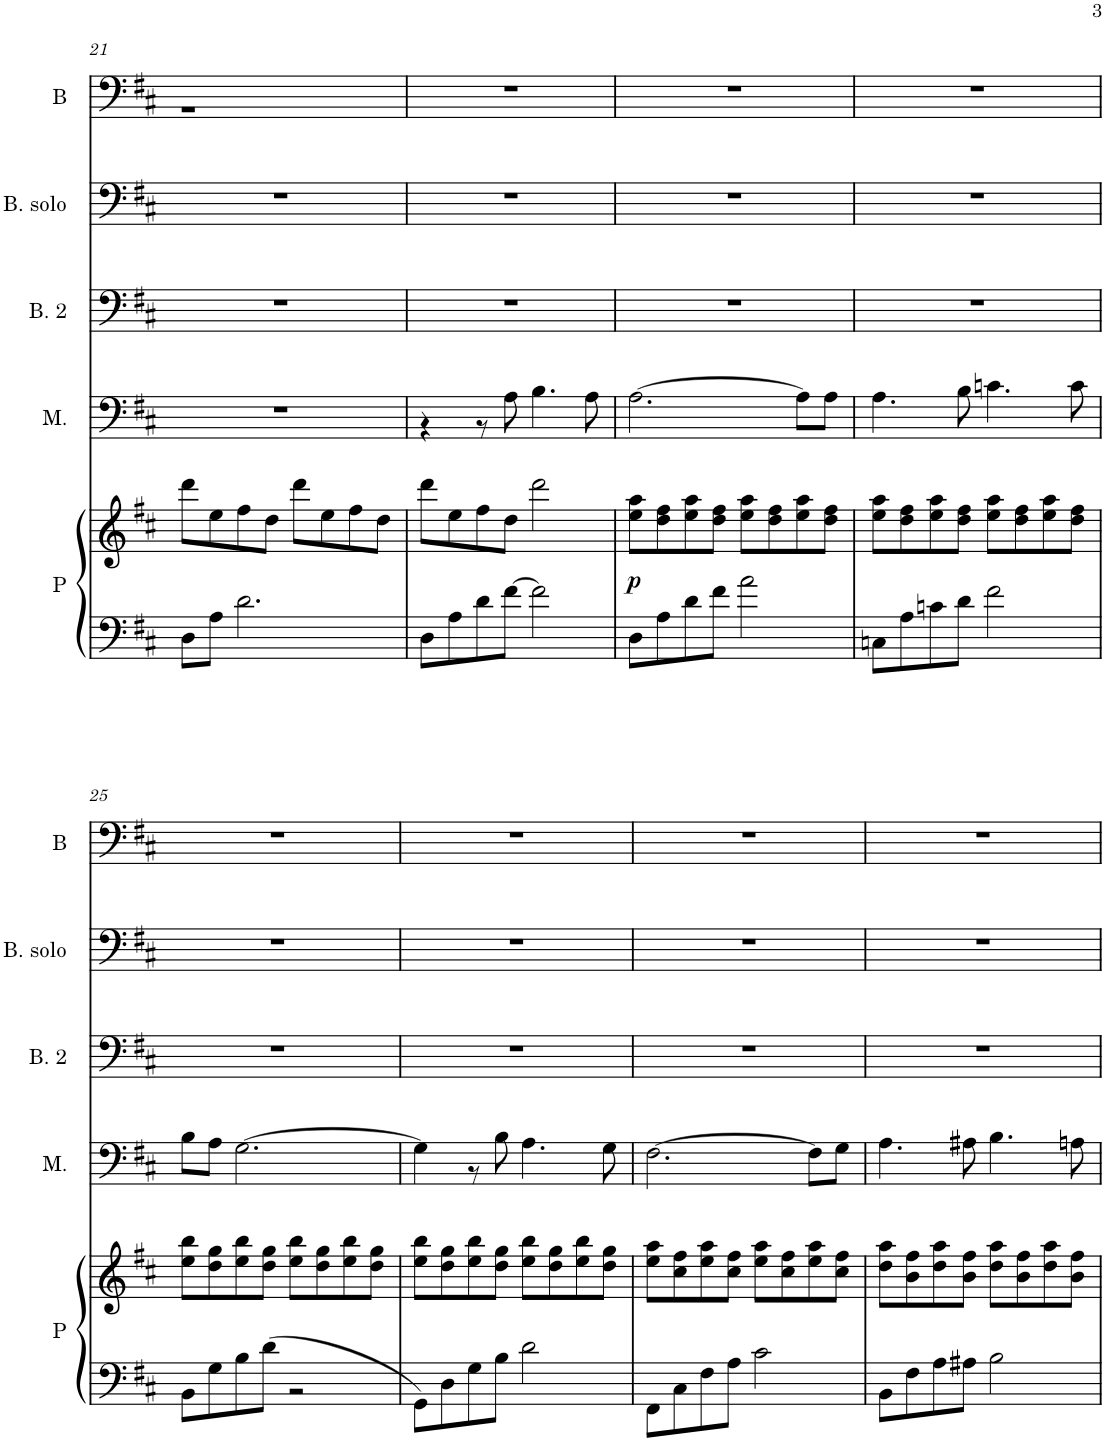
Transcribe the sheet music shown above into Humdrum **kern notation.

**kern	**kern	**dynam	**kern	**kern	**kern	**kern
*part5	*part5	*part5	*part4	*part3	*part2	*part1
*staff6	*staff5	*staff5/6	*staff4	*staff3	*staff2	*staff1
*I"Piano	*	*	*I"Men	*I"Bass 2	*I"Bass solo	*I"Bass
*I'P	*	*	*I'M.	*I'B. 2	*I'B. solo	*I'B
!!LO:PB:g=z
*clefF4	*clefG2	*	*clefF4	*clefF4	*clefF4	*clefF4
*k[f#c#]	*k[f#c#]	*	*k[f#c#]	*k[f#c#]	*k[f#c#]	*k[f#c#]
*M4/4	*M4/4	*	*M4/4	*M4/4	*M4/4	*M4/4
=21	=21	=21	=21	=21	=21	=21
*^	*	*	*	*	*	*^
1ryy	8D\L	8ddd\L	.	1r	1r	1r	1ryy	1r
.	8A\J	8ee\	.	.	.	.	.	.
.	2.d\	8ff#\	.	.	.	.	.	.
.	.	8dd\J	.	.	.	.	.	.
.	.	8ddd\L	.	.	.	.	.	.
.	.	8ee\	.	.	.	.	.	.
.	.	8ff#\	.	.	.	.	.	.
.	.	8dd\J	.	.	.	.	.	.
*	*	*	*	*	*	*	*v	*v
=22	=22	=22	=22	=22	=22	=22	=22
*	*	*	*	*^	*	*	*
1ryy	8D\L	8ddd\L	.	1ryy	4r	1r	1r	1r
.	8A\	8ee\	.	.	.	.	.	.
.	8d\	8ff#\	.	.	8r	.	.	.
.	[>8f#\J	8dd\J	.	.	8A\	.	.	.
.	2f#\]	2ddd\	.	.	4.B\	.	.	.
.	.	.	.	.	8A\	.	.	.
=23	=23	=23	=23	=23	=23	=23	=23	=23
!	!	!	!LO:DY:b	!	!	!	!	!
1ryy	8D\L	8ee\ 8aa\L	p	1ryy	[>2.A\	1r	1r	1r
.	8A\	8dd\ 8ff#\	.	.	.	.	.	.
.	8d\	8ee\ 8aa\	.	.	.	.	.	.
.	8f#\J	8dd\ 8ff#\J	.	.	.	.	.	.
.	2a\	8ee\ 8aa\L	.	.	.	.	.	.
.	.	8dd\ 8ff#\	.	.	.	.	.	.
.	.	8ee\ 8aa\	.	.	8A\L]	.	.	.
.	.	8dd\ 8ff#\J	.	.	8A\J	.	.	.
=24	=24	=24	=24	=24	=24	=24	=24	=24
1ryy	8Cn\L	8ee\ 8aa\L	.	1ryy	4.A\	1r	1r	1r
.	8A\	8dd\ 8ff#\	.	.	.	.	.	.
.	8cn\	8ee\ 8aa\	.	.	.	.	.	.
.	8d\J	8dd\ 8ff#\J	.	.	8B\	.	.	.
.	2f#\	8ee\ 8aa\L	.	.	4.cn\	.	.	.
.	.	8dd\ 8ff#\	.	.	.	.	.	.
.	.	8ee\ 8aa\	.	.	.	.	.	.
.	.	8dd\ 8ff#\J	.	.	8c\	.	.	.
!!LO:LB:g=z
=25	=25	=25	=25	=25	=25	=25	=25	=25
1ryy	8BB\L	8ee\ 8bb\L	.	1ryy	8B\L	1r	1r	1r
.	8G\	8dd\ 8gg\	.	.	8A\J	.	.	.
.	8B\	8ee\ 8bb\	.	.	[>2.G\	.	.	.
.	8d\J	8dd\ 8gg\J	.	.	.	.	.	.
.	2r	8ee\ 8bb\L	.	.	.	.	.	.
.	.	8dd\ 8gg\	.	.	.	.	.	.
.	.	8ee\ 8bb\	.	.	.	.	.	.
.	.	8dd\ 8gg\J	.	.	.	.	.	.
=26	=26	=26	=26	=26	=26	=26	=26	=26
1ryy	8GG\L	8ee\ 8bb\L	.	1ryy	4G\]	1r	1r	1r
.	8D\	8dd\ 8gg\	.	.	.	.	.	.
.	8G\	8ee\ 8bb\	.	.	8r	.	.	.
.	8B\J	8dd\ 8gg\J	.	.	8B\	.	.	.
.	2d\	8ee\ 8bb\L	.	.	4.A\	.	.	.
.	.	8dd\ 8gg\	.	.	.	.	.	.
.	.	8ee\ 8bb\	.	.	.	.	.	.
.	.	8dd\ 8gg\J	.	.	8G\	.	.	.
=27	=27	=27	=27	=27	=27	=27	=27	=27
1ryy	8FF#\L	8ee\ 8aa\L	.	1ryy	[>2.F#\	1r	1r	1r
.	8C#\	8cc#\ 8ff#\	.	.	.	.	.	.
.	8F#\	8ee\ 8aa\	.	.	.	.	.	.
.	8A\J	8cc#\ 8ff#\J	.	.	.	.	.	.
.	2c#\	8ee\ 8aa\L	.	.	.	.	.	.
.	.	8cc#\ 8ff#\	.	.	.	.	.	.
.	.	8ee\ 8aa\	.	.	8F#\L]	.	.	.
.	.	8cc#\ 8ff#\J	.	.	8G\J	.	.	.
=28	=28	=28	=28	=28	=28	=28	=28	=28
1ryy	8BB\L	8dd\ 8aa\L	.	1ryy	4.A\	1r	1r	1r
.	8F#\	8b\ 8ff#\	.	.	.	.	.	.
.	8A\	8dd\ 8aa\	.	.	.	.	.	.
.	8A#X\J	8b\ 8ff#\J	.	.	8A#X\	.	.	.
.	2B\	8dd\ 8aa\L	.	.	4.B\	.	.	.
.	.	8b\ 8ff#\	.	.	.	.	.	.
.	.	8dd\ 8aa\	.	.	.	.	.	.
.	.	8b\ 8ff#\J	.	.	8An\	.	.	.
*v	*v	*	*	*v	*v	*	*	*
=	=	=	=	=	=	=
*-	*-	*-	*-	*-	*-	*-
